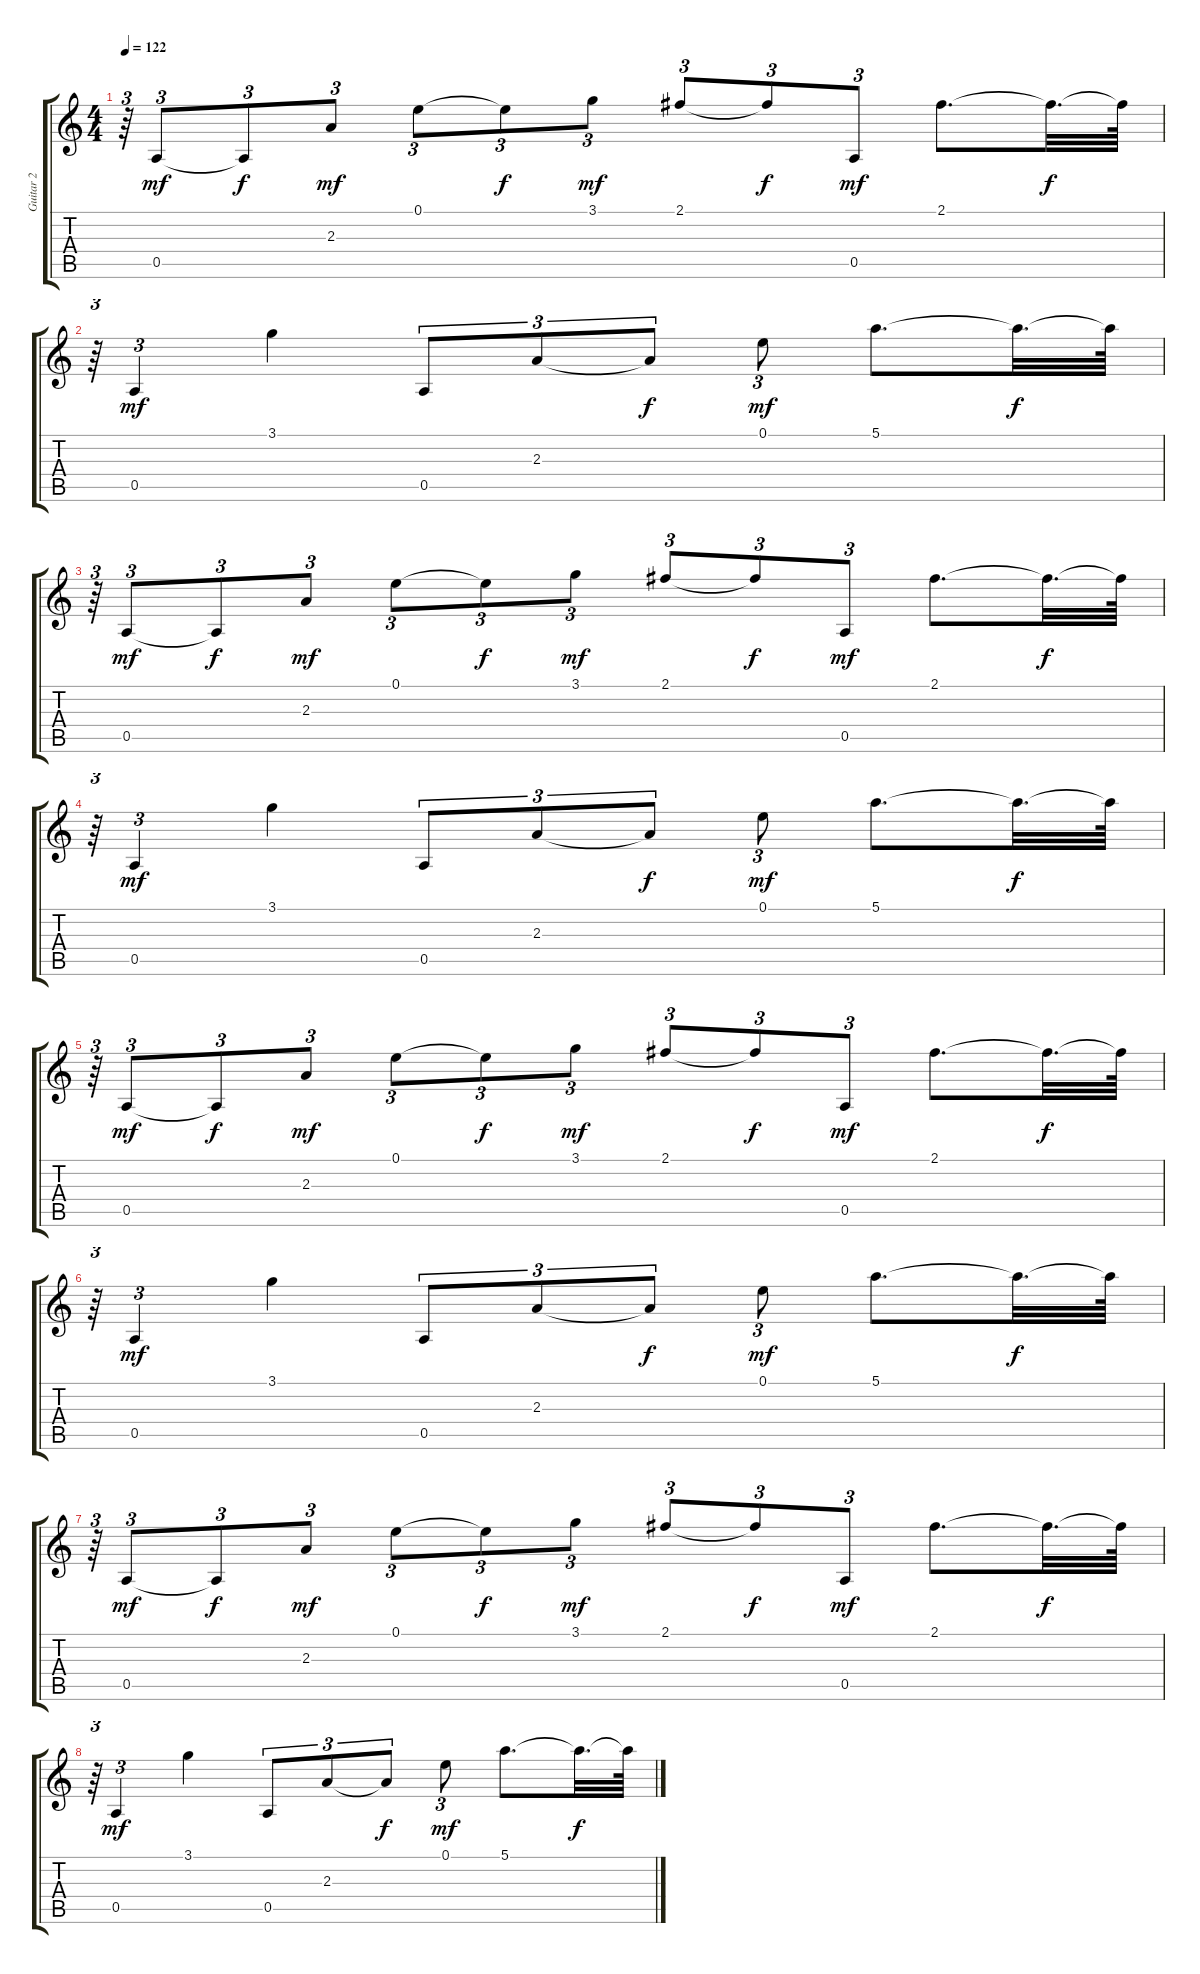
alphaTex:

\track ("Guitar 2" "Guitar 2") {instrument electricguitarclean}
\staff {score tabs}
\tuning (E4 B3 G3 D3 A2 E2) {hide}
\ts (4 4)
\tempo 122
\clef g2
\ks c
r.64{tu (3 2) dy f} 0.5.8{tu (3 2) dy mf volume 6} 0.5{t}.8{tu (3 2) dy f} 2.3.8{tu (3 2) dy mf volume 6} 0.1.8{tu (3 2) volume 6} 0.1{t}.8{tu (3 2) dy f} 3.1.8{tu (3 2) dy mf volume 6} 2.1.8{tu (3 2)} 2.1{t}.8{tu (3 2) dy f} 0.5.8{tu (3 2) dy mf volume 6} 2.1.8{d volume 5} 2.1{t}.32{d dy f} 2.1{t}.64 |
r.64{tu (3 2)} 0.5.4{tu (3 2) dy mf volume 5} 3.1.4{volume 5} 0.5.8{tu (3 2) volume 5} 2.3.8{tu (3 2)} 2.3{t}.8{tu (3 2) dy f} 0.1.8{tu (3 2) dy mf volume 5} 5.1.8{d volume 5} 5.1{t}.32{d dy f} 5.1{t}.64 |
r.64{tu (3 2)} 0.5.8{tu (3 2) dy mf volume 4} 0.5{t}.8{tu (3 2) dy f} 2.3.8{tu (3 2) dy mf volume 4} 0.1.8{tu (3 2) volume 4} 0.1{t}.8{tu (3 2) dy f} 3.1.8{tu (3 2) dy mf volume 4} 2.1.8{tu (3 2)} 2.1{t}.8{tu (3 2) dy f} 0.5.8{tu (3 2) dy mf volume 4} 2.1.8{d volume 4} 2.1{t}.32{d dy f} 2.1{t}.64 |
r.64{tu (3 2)} 0.5.4{tu (3 2) dy mf volume 4} 3.1.4{volume 4} 0.5.8{tu (3 2) volume 4} 2.3.8{tu (3 2) volume 3} 2.3{t}.8{tu (3 2) dy f} 0.1.8{tu (3 2) dy mf volume 3} 5.1.8{d} 5.1{t}.32{d dy f} 5.1{t}.64 |
r.64{tu (3 2)} 0.5.8{tu (3 2) dy mf volume 3} 0.5{t}.8{tu (3 2) dy f} 2.3.8{tu (3 2) dy mf volume 3} 0.1.8{tu (3 2)} 0.1{t}.8{tu (3 2) dy f} 3.1.8{tu (3 2) dy mf volume 3} 2.1.8{tu (3 2) volume 3} 2.1{t}.8{tu (3 2) dy f} 0.5.8{tu (3 2) dy mf volume 2} 2.1.8{d} 2.1{t}.32{d dy f} 2.1{t}.64 |
r.64{tu (3 2)} 0.5.4{tu (3 2) dy mf volume 2} 3.1.4{volume 2} 0.5.8{tu (3 2) volume 2} 2.3.8{tu (3 2) volume 2} 2.3{t}.8{tu (3 2) dy f} 0.1.8{tu (3 2) dy mf volume 2} 5.1.8{d} 5.1{t}.32{d dy f} 5.1{t}.64 |
r.64{tu (3 2)} 0.5.8{tu (3 2) dy mf volume 2} 0.5{t}.8{tu (3 2) dy f} 2.3.8{tu (3 2) dy mf volume 1} 0.1.8{tu (3 2)} 0.1{t}.8{tu (3 2) dy f} 3.1.8{tu (3 2) dy mf volume 1} 2.1.8{tu (3 2) volume 1} 2.1{t}.8{tu (3 2) dy f} 0.5.8{tu (3 2) dy mf volume 1} 2.1.8{d} 2.1{t}.32{d dy f} 2.1{t}.64 |
r.64{tu (3 2)} 0.5.4{tu (3 2) dy mf volume 1} 3.1.4 0.5.8{tu (3 2) volume 0} 2.3.8{tu (3 2)} 2.3{t}.8{tu (3 2) dy f} 0.1.8{tu (3 2) dy mf volume 0} 5.1.8{d volume 0} 5.1{t}.32{d dy f} 5.1{t}.64
